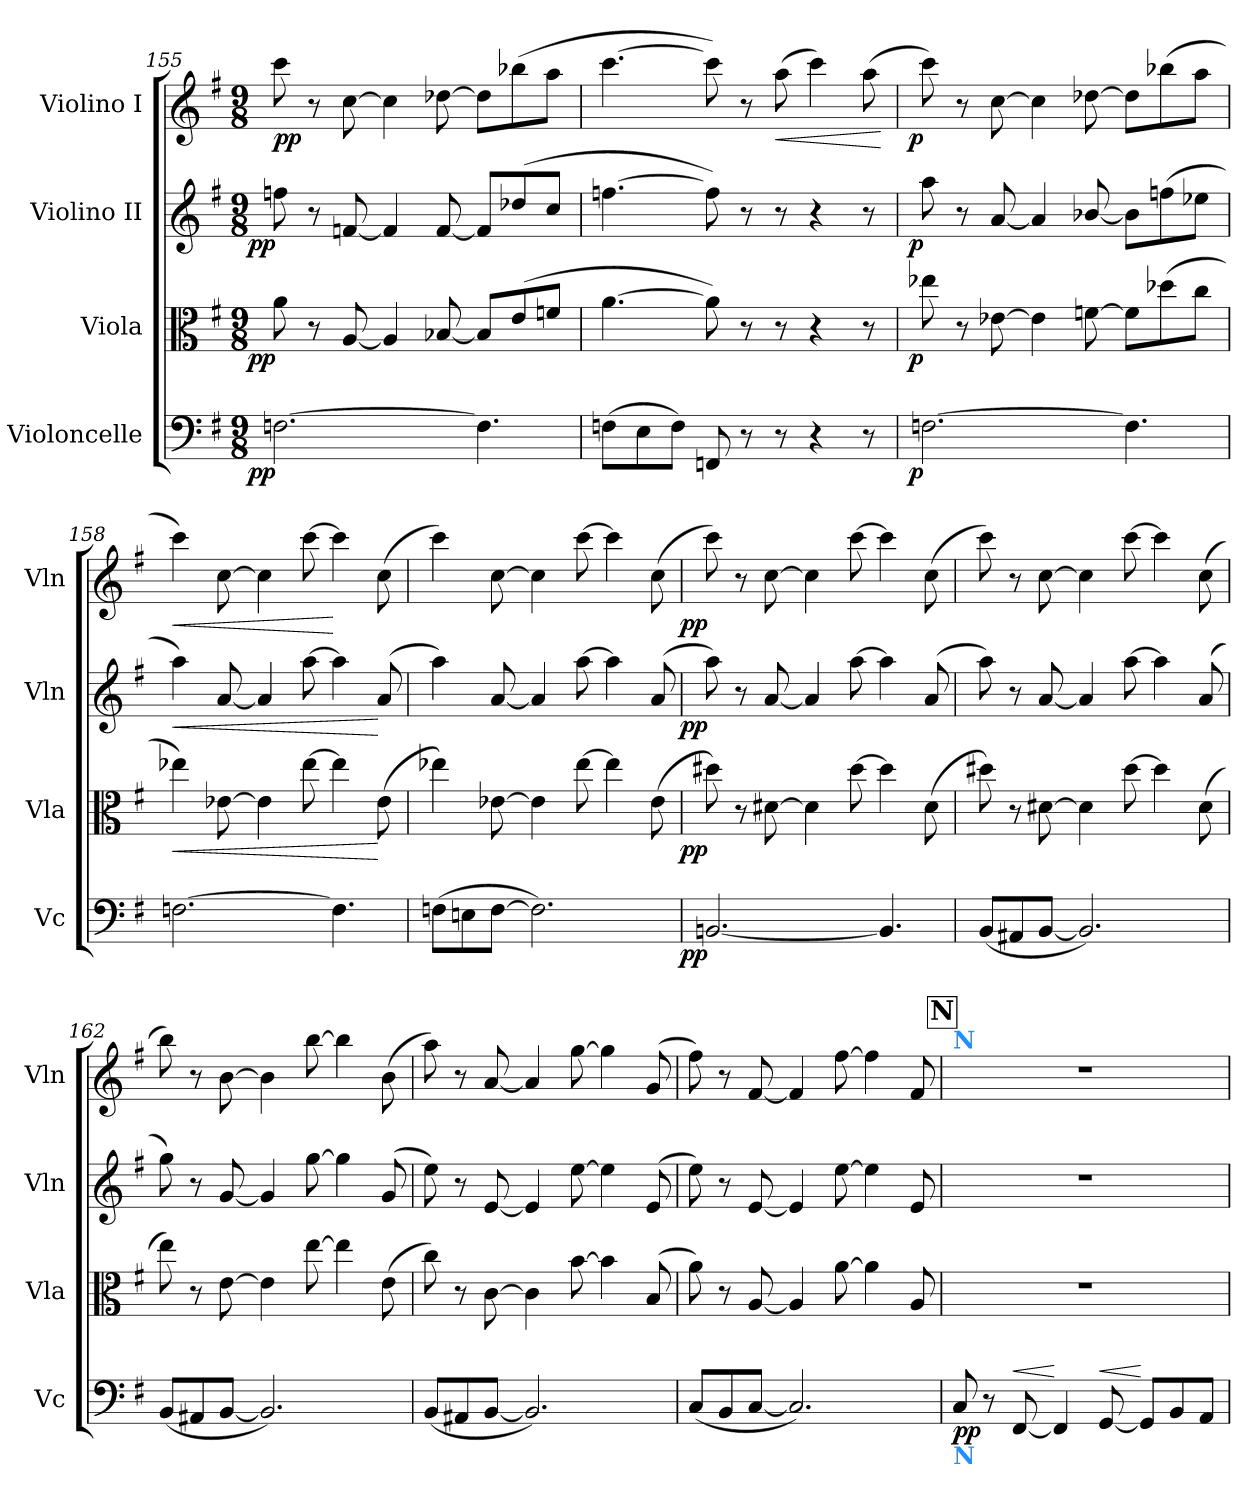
**kern	**dynam	**kern	**dynam	**kern	**dynam	**kern	**dynam
*part4	*part4	*part3	*part3	*part2	*part2	*part1	*part1
*staff4	*staff4	*staff3	*staff3	*staff2	*staff2	*staff1	*staff1
*I"Violoncelle	*	*I"Viola	*	*I"Violino II	*	*I"Violino I	*
*I'Vc	*	*I'Vla	*	*I'Vln	*	*I'Vln	*
*clefF4	*	*clefC3	*	*clefG2	*	*clefG2	*
*k[f#]	*	*k[f#]	*	*k[f#]	*	*k[f#]	*
*e:	*	*e:	*	*e:	*	*e:	*
*M9/8	*	*M9/8	*	*M9/8	*	*M9/8	*
=155	=155	=155	=155	=155	=155	=155	=155
!	!LO:DY:rj	!	!LO:DY:rj	!	!LO:DY:rj	!	!
[2.Fn\	pp	8a\	pp	8ffn\	pp	8ccc\	pp
.	.	8r	.	8r	.	8r	.
.	.	[8A/	.	[8fn/	.	[8cc\	.
.	.	4A/]	.	4f/]	.	4cc\]	.
.	.	[8B-X/	.	[8f/	.	[8dd-X\	.
4.F\]	.	8B-/L]	.	8f/L]	.	8dd-\L]	.
.	.	(8e/	.	(8dd-X/	.	(8bb-X\	.
.	.	8fn/J	.	8cc/J	.	8aa\J	.
=156	=156	=156	=156	=156	=156	=156	=156
(8Fn\L	.	[4.a\	.	[4.ffn\	.	[4.ccc\	.
8E\	.	.	.	.	.	.	.
8F\J)	.	.	.	.	.	.	.
8FFn/	.	8a\])	.	8ff\])	.	8ccc\])	.
8r	.	8r	.	8r	.	8r	.
!	!	!	!	!	!	!	!LO:HP:b
8r	.	8r	.	8r	.	(8aa\	<
4r	.	4r	.	4r	.	4ccc\)	.
8r	.	8r	.	8r	.	(8aa\	.
.	.	.	.	.	.	.	[
=157	=157	=157	=157	=157	=157	=157	=157
!	!LO:DY:rj	!	!LO:DY:rj	!	!LO:DY:rj	!	!LO:DY:rj
[2.Fn\	p	8ee-X\	p	8aa\	p	8ccc\)	p
.	.	8r	.	8r	.	8r	.
.	.	[8e-X\	.	[8a/	.	[8cc\	.
.	.	4e-\]	.	4a/]	.	4cc\]	.
.	.	[8fn\	.	[8b-X/	.	[8dd-X\	.
4.F\]	.	8f\L]	.	8b-\L]	.	8dd-\L]	.
.	.	(8dd-X\	.	(8ffn\	.	(8bb-X\	.
.	.	8cc\J	.	8ee-X\J	.	8aa\J	.
=158	=158	=158	=158	=158	=158	=158	=158
!	!	!	!LO:HP:b	!	!LO:HP:b	!	!LO:HP:b
[2.Fn\	.	4ee-X\)	<	4aa\)	<	4ccc\)	<
.	.	[8e-X\	.	[8a/	.	[8cc\	.
.	.	4e-\]	.	4a/]	.	4cc\]	.
.	.	[8ee-\	.	[8aa\	.	[8ccc\	.
4.F\]	.	4ee-\]	.	4aa\]	.	4ccc\]	[
.	.	(8e-\	[	(8a/	[	(8cc\	.
=159	=159	=159	=159	=159	=159	=159	=159
(8Fn\L	.	4ee-X\)	.	4aa\)	.	4ccc\)	.
8En\	.	.	.	.	.	.	.
[8F\J	.	[8e-X\	.	[8a/	.	[8cc\	.
2.F\])	.	4e-\]	.	4a/]	.	4cc\]	.
.	.	[8ee-\	.	[8aa\	.	[8ccc\	.
.	.	4ee-\]	.	4aa\]	.	4ccc\]	.
.	.	(8e-\	.	(8a/	.	(8cc\	.
=160	=160	=160	=160	=160	=160	=160	=160
!	!LO:DY:rj	!	!LO:DY:rj	!	!LO:DY:rj	!	!LO:DY:rj
[2.BBn/	pp	8dd#X\)	pp	8aa\)	pp	8ccc\)	pp
.	.	8r	.	8r	.	8r	.
.	.	[8d#X\	.	[8a/	.	[8cc\	.
.	.	4d#\]	.	4a/]	.	4cc\]	.
.	.	[8dd#\	.	[8aa\	.	[8ccc\	.
4.BB/]	.	4dd#\]	.	4aa\]	.	4ccc\]	.
.	.	(8d#\	.	(8a/	.	(8cc\	.
=161	=161	=161	=161	=161	=161	=161	=161
(8BB/L	.	8dd#X\)	.	8aa\)	.	8ccc\)	.
8AA#X/	.	8r	.	8r	.	8r	.
[8BB/J	.	[8d#X\	.	[8a/	.	[8cc\	.
2.BB/])	.	4d#\]	.	4a/]	.	4cc\]	.
.	.	[8dd#\	.	[8aa\	.	[8ccc\	.
.	.	4dd#\]	.	4aa\]	.	4ccc\]	.
.	.	(8d#\	.	(8a/	.	(8cc\	.
=162	=162	=162	=162	=162	=162	=162	=162
(8BB/L	.	8ee\)	.	8gg\)	.	8bb\)	.
8AA#X/	.	8r	.	8r	.	8r	.
[8BB/J	.	[8e\	.	[8g/	.	[8b\	.
2.BB/])	.	4e\]	.	4g/]	.	4b\]	.
.	.	[8ee\	.	[8gg\	.	[8bb\	.
.	.	4ee\]	.	4gg\]	.	4bb\]	.
.	.	(8e\	.	(8g/	.	(8b\	.
=163	=163	=163	=163	=163	=163	=163	=163
(8BB/L	.	8cc\)	.	8ee\)	.	8aa\)	.
8AA#X/	.	8r	.	8r	.	8r	.
[8BB/J	.	[8c\	.	[8e/	.	[8a/	.
2.BB/])	.	4c\]	.	4e/]	.	4a/]	.
.	.	[8b\	.	[8ee\	.	[8gg\	.
.	.	4b\]	.	4ee\]	.	4gg\]	.
.	.	(8B/	.	(8e/	.	(8g/	.
=164	=164	=164	=164	=164	=164	=164	=164
(8C/L	.	8a\)	.	8ee\)	.	8ff#\)	.
8BB/	.	8r	.	8r	.	8r	.
[8C/J	.	[8A/	.	[8e/	.	[8f#/	.
2.C/])	.	4A/]	.	4e/]	.	4f#/]	.
.	.	[8a\	.	[8ee\	.	[8ff#\	.
.	.	4a\]	.	4ee\]	.	4ff#\]	.
.	.	8A/	.	8e/	.	8f#/	.
!!LO:REH:place=s1:t=N
=165	=165	=165	=165	=165	=165	=165	=165
*	*	*	*	*	*	*Xtuplet	*
!	!	!	!	!	!	!LO:TX:a:B:color=dodgerblue:t=N	!
!LO:TX:b:B:color=dodgerblue:t=N	!	!	!	!	!	!	!
8C/	pp	8%9r	.	8%9r	.	8%9r	.
8r	.	.	.	.	.	.	.
!	!LO:HP:a	!	!	!	!	!	!
[8FF#/	<	.	.	.	.	.	.
4FF#/]	[	.	.	.	.	.	.
!	!LO:HP:a	!	!	!	!	!	!
[8GG/	<	.	.	.	.	.	.
8GG/L]	[	.	.	.	.	.	.
8BB/	.	.	.	.	.	.	.
8AA/J	.	.	.	.	.	.	.
=	=	=	=	=	=	=	=
*-	*-	*-	*-	*-	*-	*-	*-
